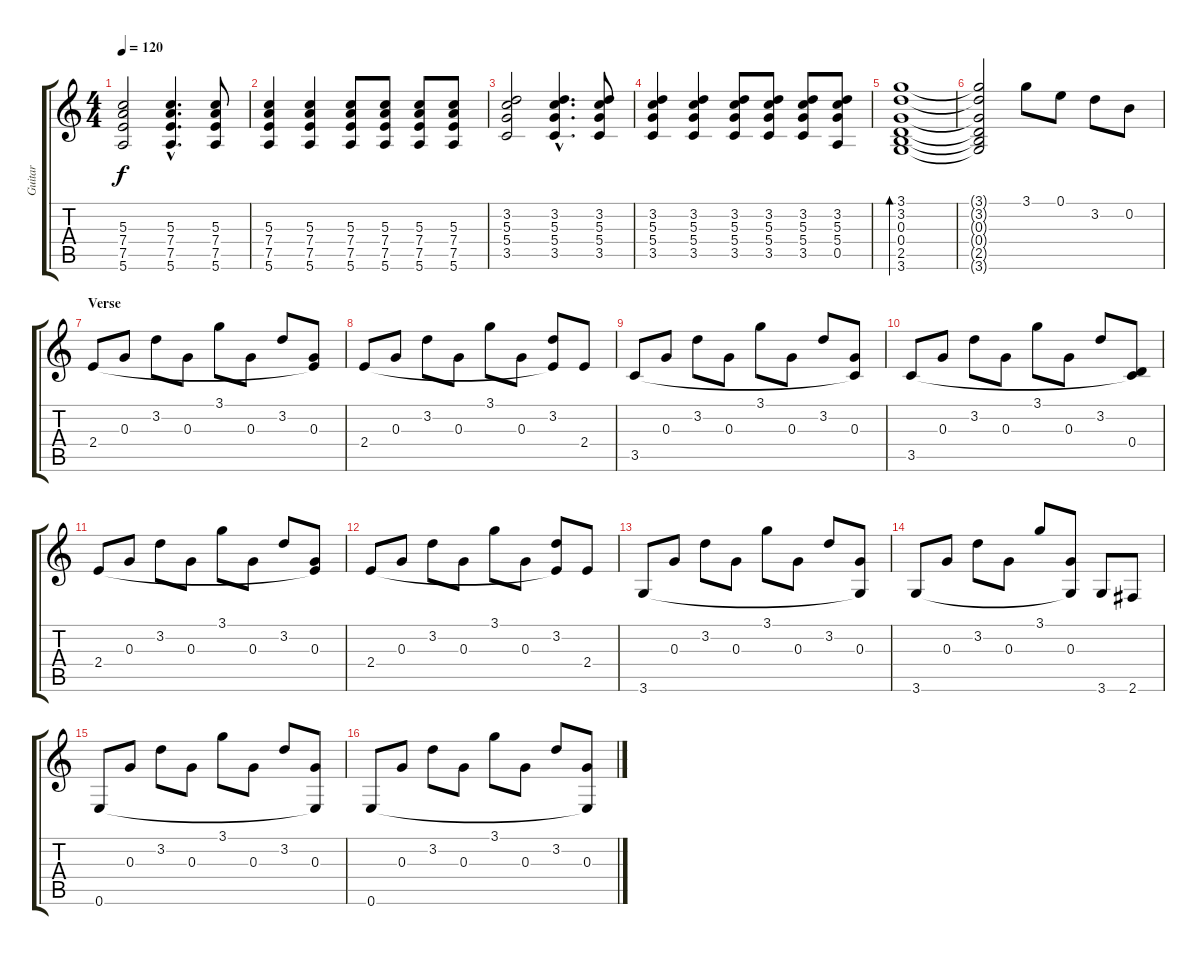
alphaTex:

\track ("Guitar" "Guitar") {instrument acousticguitarnylon}
\staff {score tabs}
\tuning (E4 B3 G3 D3 A2 E2) {hide}
\ts (4 4)
\tempo 120
\clef g2
\ks c
(5.3 7.4 7.5 5.6).2{dy f} (5.3{hac} 7.4{hac} 7.5{hac} 5.6{hac}).4{d} (5.3 7.4 7.5 5.6).8 |
(5.3 7.4 7.5 5.6).4 (5.3 7.4 7.5 5.6).4 (5.3 7.4 7.5 5.6).8 (5.3 7.4 7.5 5.6).8 (5.3 7.4 7.5 5.6).8 (5.3 7.4 7.5 5.6).8 |
(3.2 5.3 5.4 3.5).2 (3.2{hac} 5.3{hac} 5.4{hac} 3.5{hac}).4{d} (3.2 5.3 5.4 3.5).8 |
(3.2 5.3 5.4 3.5).4 (3.2 5.3 5.4 3.5).4 (3.2 5.3 5.4 3.5).8 (3.2 5.3 5.4 3.5).8 (3.2 5.3 5.4 3.5).8 (3.2 5.3 5.4 0.5).8 |
(3.1 3.2 0.3 0.4 2.5 3.6).1{bd 240} |
(3.1{t} 3.2{t} 0.3{t} 0.4{t} 2.5{t} 3.6{t}).2 3.1.8 0.1.8 3.2.8 0.2.8 |
\section ("" "Verse")
2.4.8 0.3.8 3.2.8 0.3.8 3.1.8 0.3.8 3.2.8 (0.3 2.4{t}).8 |
2.4.8 0.3.8 3.2.8 0.3.8 3.1.8 0.3.8 (3.2 2.4{t}).8 2.4.8 |
3.5.8 0.3.8 3.2.8 0.3.8 3.1.8 0.3.8 3.2.8 (0.3 3.5{t}).8 |
3.5.8 0.3.8 3.2.8 0.3.8 3.1.8 0.3.8 3.2.8 (0.4 3.5{t}).8 |
2.4.8 0.3.8 3.2.8 0.3.8 3.1.8 0.3.8 3.2.8 (0.3 2.4{t}).8 |
2.4.8 0.3.8 3.2.8 0.3.8 3.1.8 0.3.8 (3.2 2.4{t}).8 2.4.8 |
3.6.8 0.3.8 3.2.8 0.3.8 3.1.8 0.3.8 3.2.8 (0.3 3.6{t}).8 |
3.6.8 0.3.8 3.2.8 0.3.8 3.1.8 (0.3 3.6{t}).8 3.6.8 2.6.8 |
0.6.8 0.3.8 3.2.8 0.3.8 3.1.8 0.3.8 3.2.8 (0.3 0.6{t}).8 |
0.6.8 0.3.8 3.2.8 0.3.8 3.1.8 0.3.8 3.2.8 (0.3 0.6{t}).8
